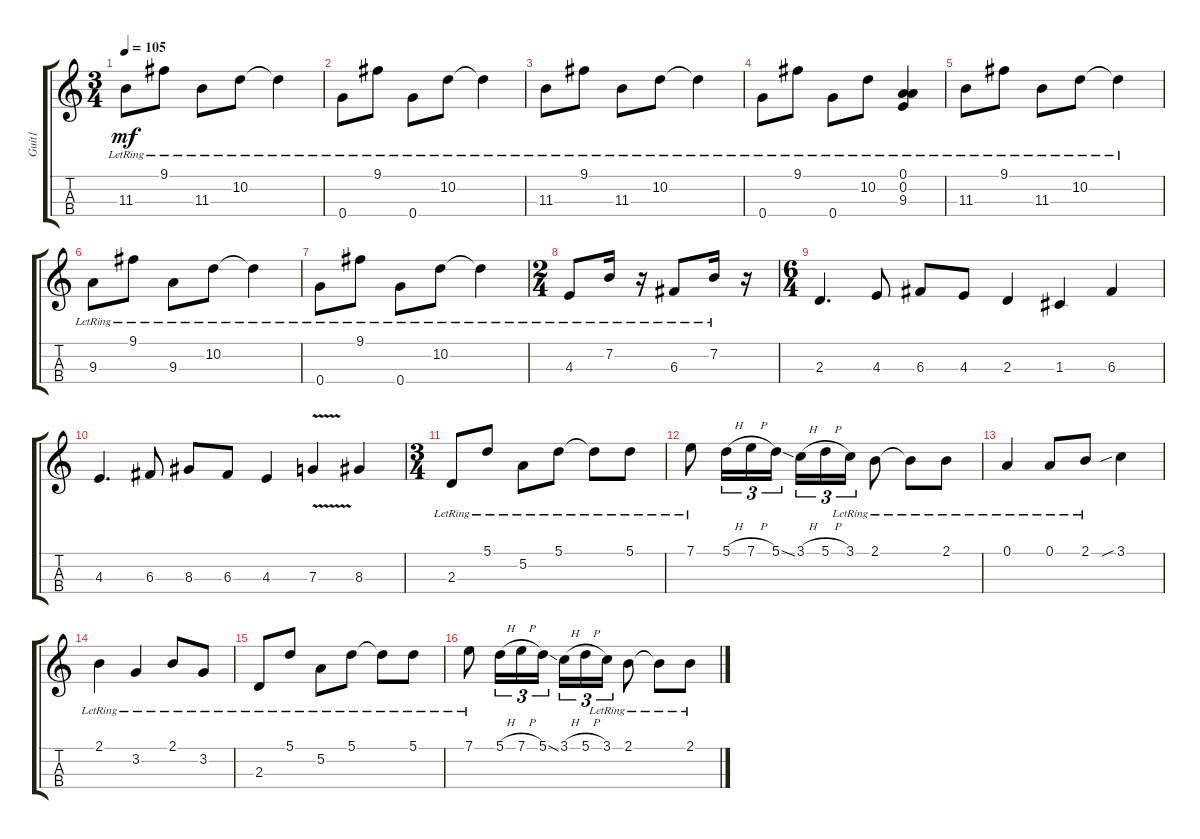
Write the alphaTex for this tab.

\track ("Guit1" "Guit1") {instrument shamisen}
\staff {score tabs}
\tuning (A4 E4 C4 G4) {hide}
\ts (3 4)
\tempo 105
\clef g2
\ks c
11.3{lr}.8{dy mf} 9.1{lr}.8 11.3{lr}.8 10.2{lr}.8 10.2{lr t}.4 |
0.4{lr}.8 9.1{lr}.8 0.4{lr}.8 10.2{lr}.8 10.2{lr t}.4 |
11.3{lr}.8 9.1{lr}.8 11.3{lr}.8 10.2{lr}.8 10.2{lr t}.4 |
0.4{lr}.8 9.1{lr}.8 0.4{lr}.8 10.2{lr}.8 (0.1 0.2{lr} 9.3{lr}).4 |
11.3{lr}.8 9.1{lr}.8 11.3{lr}.8 10.2{lr}.8 10.2{lr t}.4 |
9.3{lr}.8 9.1{lr}.8 9.3{lr}.8 10.2{lr}.8 10.2{lr t}.4 |
0.4{lr}.8 9.1{lr}.8 0.4{lr}.8 10.2{lr}.8 10.2{lr t}.4 |
\ts (2 4)
4.3{lr}.8 7.2{lr}.16 r.16 6.3{lr}.8 7.2{lr}.16 r.16 |
\ts (6 4)
2.3.4{d} 4.3.8 6.3.8 4.3.8 2.3.4 1.3.4 6.3.4 |
4.3.4{d} 6.3.8 8.3.8 6.3.8 4.3.4 7.3{v}.4 8.3.4 |
\ts (3 4)
2.3{lr}.8 5.1{lr}.8 5.2{lr}.8 5.1{lr}.8 5.1{lr t}.8 5.1{lr}.8 |
7.1{lr}.8 5.1{h}.16{tu (3 2)} 7.1{h}.16{tu (3 2)} 5.1{ss}.16{tu (3 2)} 3.1{h}.16{tu (3 2)} 5.1{h}.16{tu (3 2)} 3.1{lr}.16{tu (3 2)} 2.1{lr}.8 2.1{lr t}.8 2.1{lr}.8 |
0.1{lr}.4 0.1{lr}.8 2.1{lr}.8 3.1{sib}.4 |
2.1{lr}.4 3.2{lr}.4 2.1{lr}.8 3.2{lr}.8 |
2.3{lr}.8 5.1{lr}.8 5.2{lr}.8 5.1{lr}.8 5.1{lr t}.8 5.1{lr}.8 |
7.1{lr}.8 5.1{h}.16{tu (3 2)} 7.1{h}.16{tu (3 2)} 5.1{ss}.16{tu (3 2)} 3.1{h}.16{tu (3 2)} 5.1{h}.16{tu (3 2)} 3.1{lr}.16{tu (3 2)} 2.1{lr}.8 2.1{lr t}.8 2.1{lr}.8
